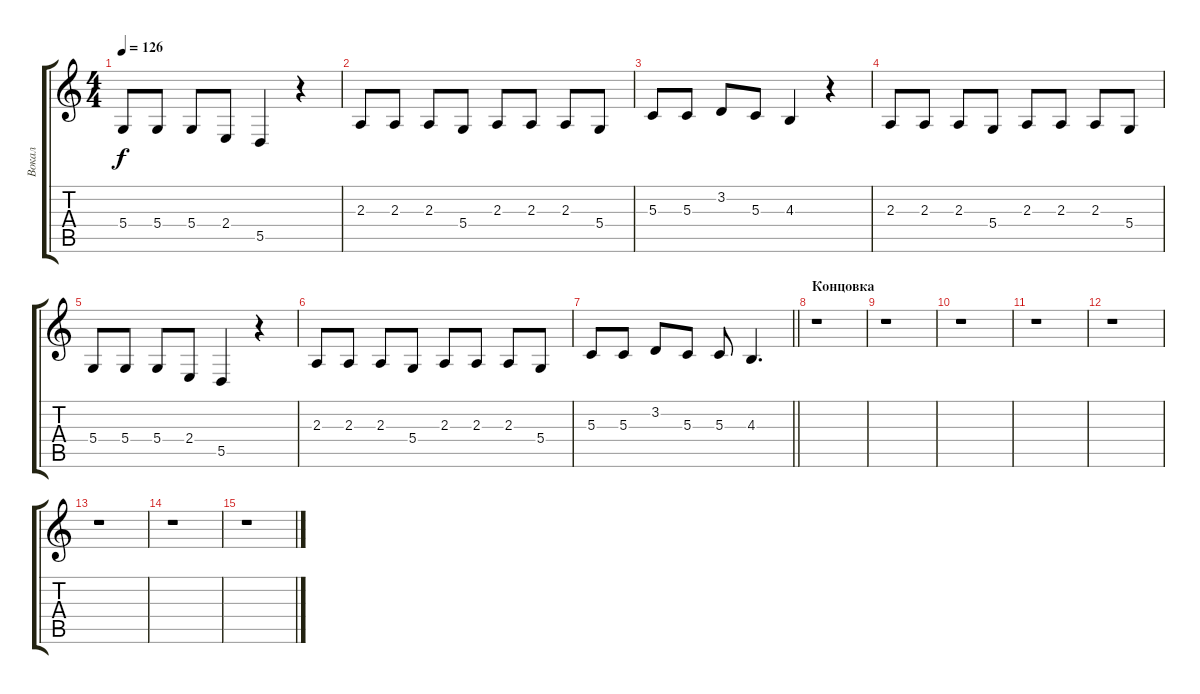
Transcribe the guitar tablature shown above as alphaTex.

\track ("Вокал" "Вокал") {instrument tenorsax}
\staff {score tabs}
\tuning (E4 B3 G3 D3 A2 E2) {hide}
\ts (4 4)
\tempo 126
\clef g2
\ks c
5.4.8{dy f} 5.4.8 5.4.8 2.4.8 5.5.4 r.4 |
2.3.8 2.3.8 2.3.8 5.4.8 2.3.8 2.3.8 2.3.8 5.4.8 |
5.3.8 5.3.8 3.2.8 5.3.8 4.3.4 r.4 |
2.3.8 2.3.8 2.3.8 5.4.8 2.3.8 2.3.8 2.3.8 5.4.8 |
5.4.8 5.4.8 5.4.8 2.4.8 5.5.4 r.4 |
2.3.8 2.3.8 2.3.8 5.4.8 2.3.8 2.3.8 2.3.8 5.4.8 |
\barLineRight lightlight
5.3.8 5.3.8 3.2.8 5.3.8 5.3.8 4.3.4{d} |
\section ("" "Концовка")
r.1 |
r.1 |
r.1 |
r.1 |
r.1 |
r.1 |
r.1 |
r.1
